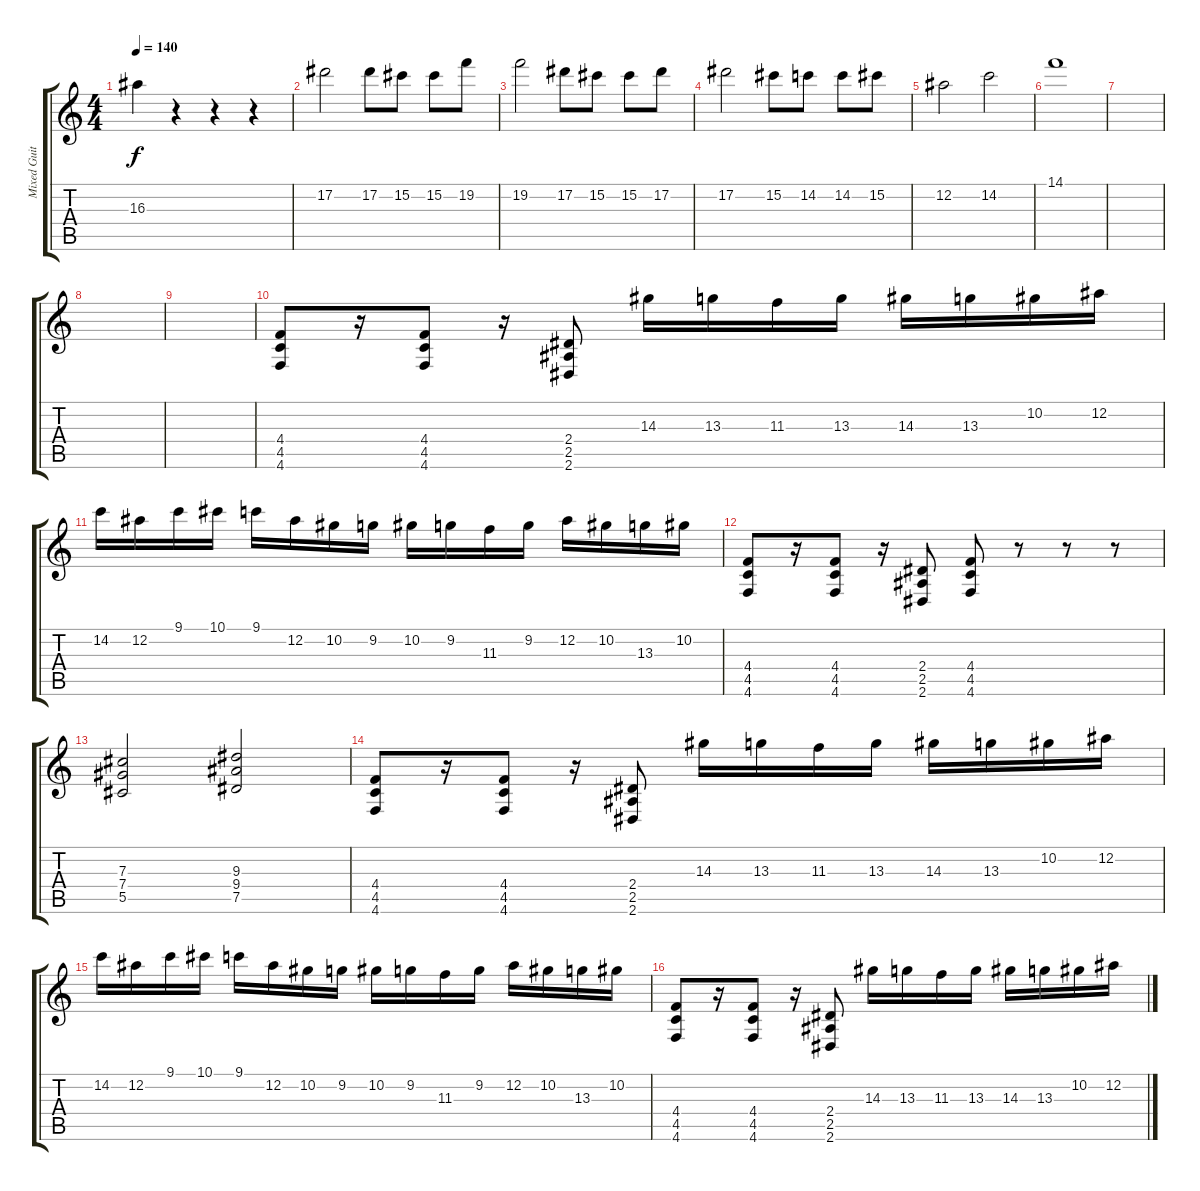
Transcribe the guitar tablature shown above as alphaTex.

\track ("Mixed Guitar" "Mixed Guit") {instrument distortionguitar}
\staff {score tabs}
\tuning (Eb4 Bb3 Gb3 Db3 Ab2 Db2) {hide}
\ts (4 4)
\tempo 140
\clef g2
\ks c
16.3{t}.4{dy f} r.4 r.4 r.4 |
17.2.2 17.2.8 15.2.8 15.2.8 19.2.8 |
19.2.2 17.2.8 15.2.8 15.2.8 17.2.8 |
17.2.2 15.2.8 14.2.8 14.2.8 15.2.8 |
12.2.2 14.2.2 |
14.1.1 |
|
|
|
(4.4 4.5 4.6).8 r.16 (4.4 4.5 4.6).8 r.16 (2.4 2.5 2.6).8 14.3.16 13.3.16 11.3.16 13.3.16 14.3.16 13.3.16 10.2.16 12.2.16 |
14.2.16 12.2.16 9.1.16 10.1.16 9.1.16 12.2.16 10.2.16 9.2.16 10.2.16 9.2.16 11.3.16 9.2.16 12.2.16 10.2.16 13.3.16 10.2.16 |
(4.4 4.5 4.6).8 r.16 (4.4 4.5 4.6).8 r.16 (2.4 2.5 2.6).8 (4.4 4.5 4.6).8 r.8 r.8 r.8 |
(7.3 7.4 5.5).2 (9.3 9.4 7.5).2 |
(4.4 4.5 4.6).8 r.16 (4.4 4.5 4.6).8 r.16 (2.4 2.5 2.6).8 14.3.16 13.3.16 11.3.16 13.3.16 14.3.16 13.3.16 10.2.16 12.2.16 |
14.2.16 12.2.16 9.1.16 10.1.16 9.1.16 12.2.16 10.2.16 9.2.16 10.2.16 9.2.16 11.3.16 9.2.16 12.2.16 10.2.16 13.3.16 10.2.16 |
(4.4 4.5 4.6).8 r.16 (4.4 4.5 4.6).8 r.16 (2.4 2.5 2.6).8 14.3.16 13.3.16 11.3.16 13.3.16 14.3.16 13.3.16 10.2.16 12.2.16
